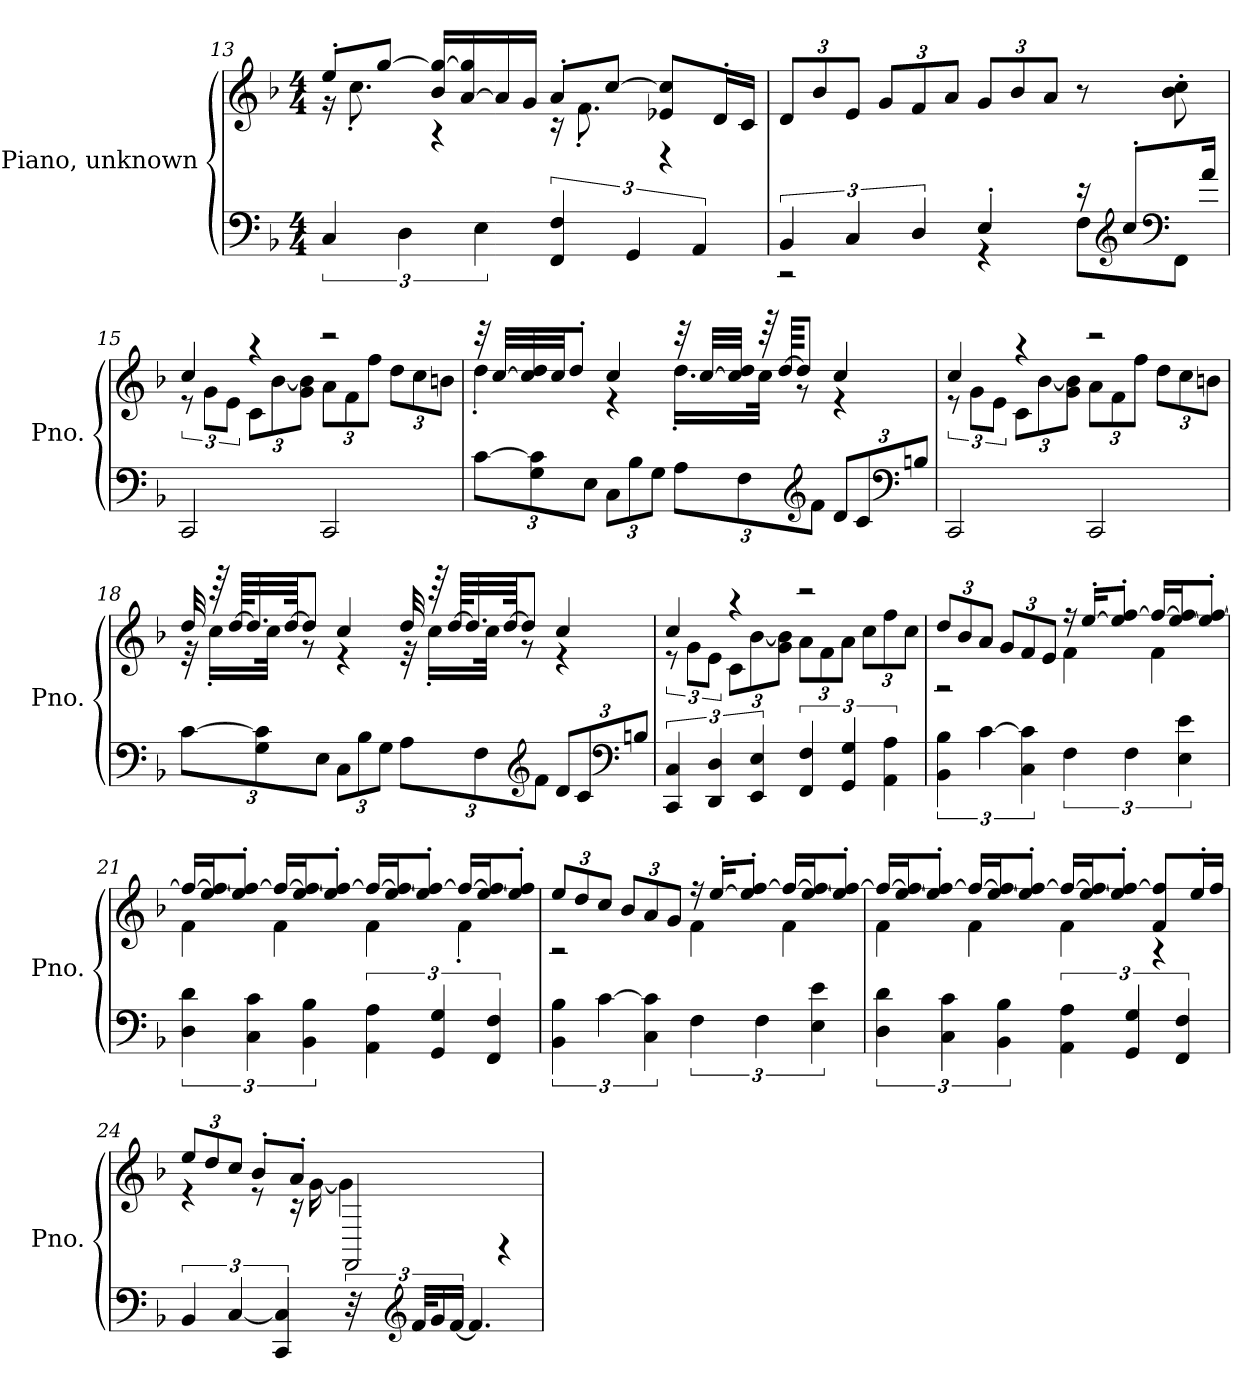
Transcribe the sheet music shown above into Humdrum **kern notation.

**kern	**kern
*part1	*part1
*staff2	*staff1
*I"Piano, unknown	*
*I'Pno.	*
*clefF4	*clefG2
*k[b-]	*k[b-]
*M4/4	*M4/4
=13	=13
*	*^
6C/	8ee'/L	16r
.	.	8.cc'\
.	[8gg/J	.
6D\	.	.
.	16b-/ 16gg/_LL	4r
.	[16a/ 16gg/]	.
6E\	.	.
.	16a/]	.
.	16g/JJ	.
6FF/ 6F/	8a'/L	16r
.	.	8.f'\
.	[8cc/J	.
6GG/	.	.
.	8e-X/ 8cc/]L	4r
6AA/	.	.
.	16d'/L	.
.	16c/JJ	.
*	*v	*v
!!LO:LB:g=z
=14	=14
*^	*
*	*	*Xbrackettup
6BB-/	2r	12d/L
.	.	12b-/
6C/	.	12e/J
.	.	12g/L
6D/	.	12f/
.	.	12a/J
4E'/	4r	12g/L
.	.	12b-/
.	.	12a/J
16r	8F\L	8r
*clefG2	*	*
8cc'/L	.	.
*clefF4	*	*
.	8FF\J	8b-\' 8cc\'
16a/Jk	.	.
*v	*v	*
=15	=15
*	*^
*	*	*brackettup
2CC/	4cc/	12r
.	.	12g\L
.	.	12e\J
*	*	*Xbrackettup
.	4r	12c\L
.	.	[12b-\
.	.	12g\ 12b-\]J
2CC/	2r	12a\L
.	.	12f\
.	.	12ff\J
.	.	12dd\L
.	.	12cc\
.	.	12bn\J
!!LO:LB:g=z	!!
=16	=16	=16
*Xbrackettup	*	*
[12c\L	32r	4dd'\
.	[32cc/LLL	.
.	32cc/] 32dd/	.
12G\ 12c\]	.	.
.	32cc/JJ	.
.	8dd'/J	.
12E\J	.	.
12C\L	4cc/	4r
12B-\	.	.
12G\J	.	.
12A\L	32r	16.dd'\LL
.	[32cc/LLL	.
.	32cc/] 32dd/JJJ	.
12F\	.	.
.	64r	32cc\JJk
.	[64dd/KKKL	.
.	8dd/J]	8r
*clefG2	*	*
12f\J	.	.
12d/L	4cc/	4r
12c/	.	.
*clefF4	*	*
12Bn/J	.	.
=17	=17	=17
*	*	*brackettup
2CC/	4cc/	12r
.	.	12g\L
.	.	12e\J
*	*	*Xbrackettup
.	4r	12c\L
.	.	[12b-\
.	.	12g\ 12b-\]J
2CC/	2r	12a\L
.	.	12f\
.	.	12ff\J
.	.	12dd\L
.	.	12cc\
.	.	12bn\J
!!LO:LB:g=z	!!
=18	=18	=18
[12c\L	32dd/	32r
.	64r	16cc'\LL
.	[64dd/KLLL	.
.	32.dd/]	.
12G\ 12c\]	.	.
.	.	32cc\JJk
.	[64dd/JJK	.
.	8dd/J]	8r
12E\J	.	.
12C\L	4cc/	4r
12B-\	.	.
12G\J	.	.
12A\L	32dd/	32r
.	64r	16cc'\LL
.	[64dd/KLLL	.
.	32.dd/]	.
12F\	.	.
.	.	32cc\JJk
.	[64dd/JJK	.
.	8dd/J]	8r
*clefG2	*	*
12f\J	.	.
12d/L	4cc/	4r
12c/	.	.
*clefF4	*	*
12Bn/J	.	.
=19	=19	=19
*brackettup	*	*brackettup
6CC/ 6C/	4cc/	12r
.	.	12g\L
6DD/ 6D/	.	12e\J
*	*	*Xbrackettup
.	4r	12c\L
6EE/ 6E/	.	[12b-\
.	.	12g\ 12b-\]J
6FF/ 6F/	2r	12a\L
.	.	12f\
6GG/ 6G/	.	12a\J
.	.	12cc\L
6AA\ 6A\	.	12ff\
.	.	12cc\J
!!LO:LB:g=z	!!
=20	=20	=20
6BB-\ 6B-\	12dd/L	2r
.	12b-/	.
[6c\	12a/J	.
.	12g/L	.
6C\ 6c\]	12f/	.
.	12e/J	.
6F\	16r	4f\
.	[16ee'/KL	.
.	8ee/]' [8ff/'J	.
6F\	.	.
.	16ff/LL_	4f\
.	[16ee/ 16ff/]J	.
6E\ 6e\	.	.
.	8ee/]' [8ff/'J	.
=21	=21	=21
6D\ 6d\	16ff/LL_	4f\
.	[16ee/ 16ff/]J	.
.	8ee/]' [8ff/'J	.
6C\ 6c\	.	.
.	16ff/LL_	4f\
.	[16ee/ 16ff/]J	.
6BB-\ 6B-\	.	.
.	8ee/]' [8ff/'J	.
6AA\ 6A\	16ff/LL_	4f\
.	[16ee/ 16ff/]J	.
.	8ee/]' [8ff/'J	.
6GG/ 6G/	.	.
.	16ff/LL_	4f'\
.	[16ee/ 16ff/]J	.
6FF/ 6F/	.	.
.	8ee/]' 8ff/'J	.
!!LO:LB:g=z	!!
=22	=22	=22
6BB-\ 6B-\	12ee/L	2r
.	12dd/	.
[6c\	12cc/J	.
.	12b-/L	.
6C\ 6c\]	12a/	.
.	12g/J	.
6F\	16r	4f\
.	[16ee'/KL	.
.	8ee/]' [8ff/'J	.
6F\	.	.
.	16ff/LL_	4f\
.	[16ee/ 16ff/]J	.
6E\ 6e\	.	.
.	8ee/]' [8ff/'J	.
=23	=23	=23
6D\ 6d\	16ff/LL_	4f\
.	[16ee/ 16ff/]J	.
.	8ee/]' [8ff/'J	.
6C\ 6c\	.	.
.	16ff/LL_	4f\
.	[16ee/ 16ff/]J	.
6BB-\ 6B-\	.	.
.	8ee/]' [8ff/'J	.
6AA\ 6A\	16ff/LL_	4f\
.	[16ee/ 16ff/]J	.
.	8ee/]' [8ff/'J	.
6GG/ 6G/	.	.
.	8f/ 8ff/]L	4r
6FF/ 6F/	.	.
.	16ee'/L	.
.	16ff/JJ	.
!!LO:PB:g=z	!!
=24	=24	=24
6BB-/	12ee/L	4r
.	12dd/	.
[6C/	12cc/J	.
.	8b-'/L	8r
6CC/ 6C/]	.	.
.	8a'/J	16r
.	.	[16g\
48r	2FF/	4g\]
*clefG2	*	*
48f/KLL	.	.
24g/	.	.
[24f/JJ	.	.
4.f/]	.	.
.	.	4r
*	*v	*v
=	=
*-	*-
